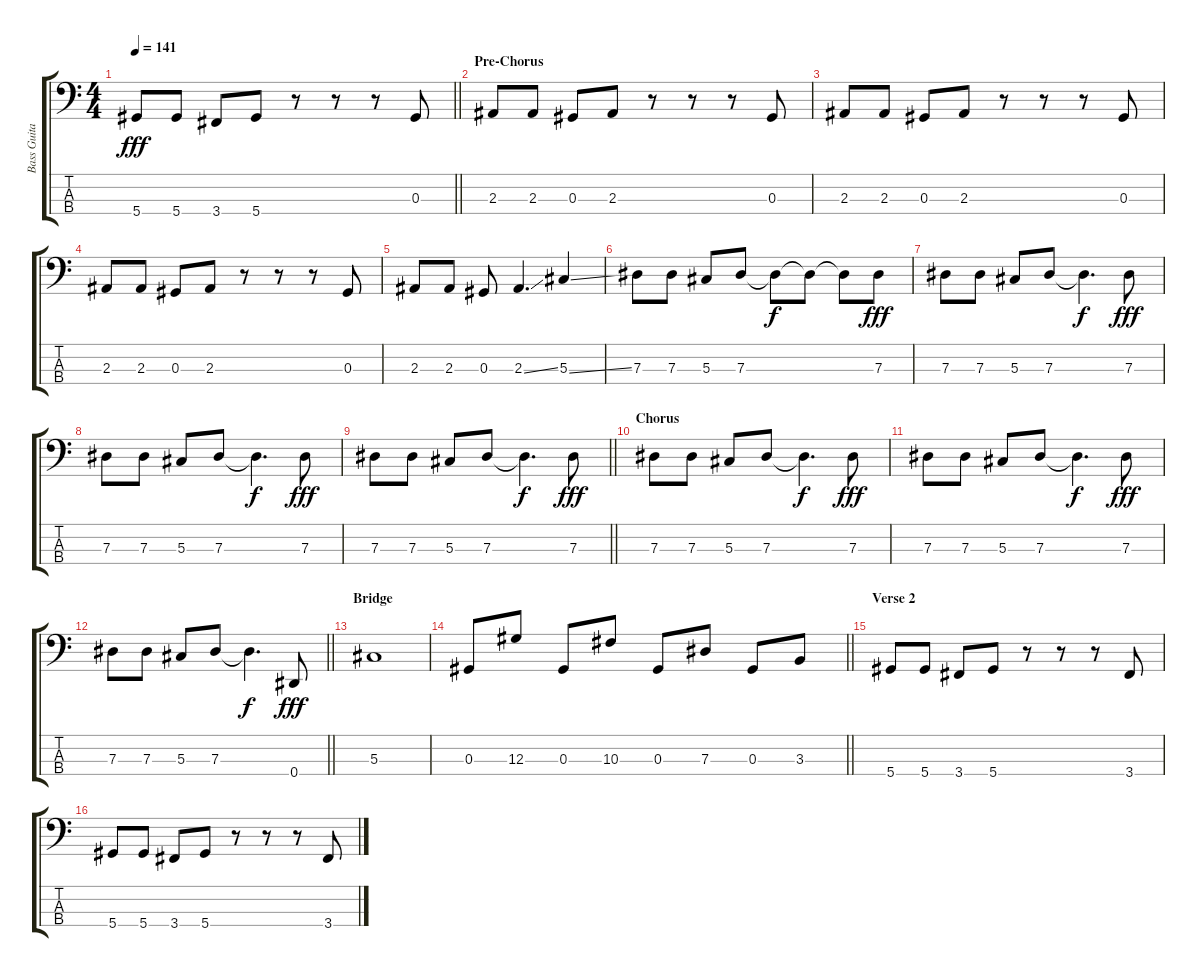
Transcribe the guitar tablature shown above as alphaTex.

\track ("Bass Guitar" "Bass Guita") {instrument electricbasspick}
\staff {score tabs}
\tuning (Gb2 Db2 Ab1 Eb1) {hide}
\ts (4 4)
\tempo 141
\clef f4
\barLineRight lightlight
\ks c
5.4.8{dy fff} 5.4.8 3.4.8 5.4.8 r.8 r.8 r.8 0.3.8 |
\section ("" "Pre-Chorus")
2.3.8 2.3.8 0.3.8 2.3.8 r.8 r.8 r.8 0.3.8 |
2.3.8 2.3.8 0.3.8 2.3.8 r.8 r.8 r.8 0.3.8 |
2.3.8 2.3.8 0.3.8 2.3.8 r.8 r.8 r.8 0.3.8 |
2.3.8 2.3.8 0.3.8 2.3{ss}.4{d} 5.3{ss}.4 |
7.3.8 7.3.8 5.3.8 7.3.8 7.3{t}.8{dy f} 7.3{t}.8 7.3{t}.8 7.3.8{dy fff} |
7.3.8 7.3.8 5.3.8 7.3.8 7.3{t}.4{d dy f} 7.3.8{dy fff} |
7.3.8 7.3.8 5.3.8 7.3.8 7.3{t}.4{d dy f} 7.3.8{dy fff} |
\barLineRight lightlight
7.3.8 7.3.8 5.3.8 7.3.8 7.3{t}.4{d dy f} 7.3.8{dy fff} |
\section ("" "Chorus")
7.3.8 7.3.8 5.3.8 7.3.8 7.3{t}.4{d dy f} 7.3.8{dy fff} |
7.3.8 7.3.8 5.3.8 7.3.8 7.3{t}.4{d dy f} 7.3.8{dy fff} |
\barLineRight lightlight
7.3.8 7.3.8 5.3.8 7.3.8 7.3{t}.4{d dy f} 0.4.8{dy fff} |
\section ("" "Bridge")
5.3.1 |
\barLineRight lightlight
0.3.8 12.3.8 0.3.8 10.3.8 0.3.8 7.3.8 0.3.8 3.3.8 |
\section ("" "Verse 2")
5.4.8 5.4.8 3.4.8 5.4.8 r.8 r.8 r.8 3.4.8 |
5.4.8 5.4.8 3.4.8 5.4.8 r.8 r.8 r.8 3.4.8
